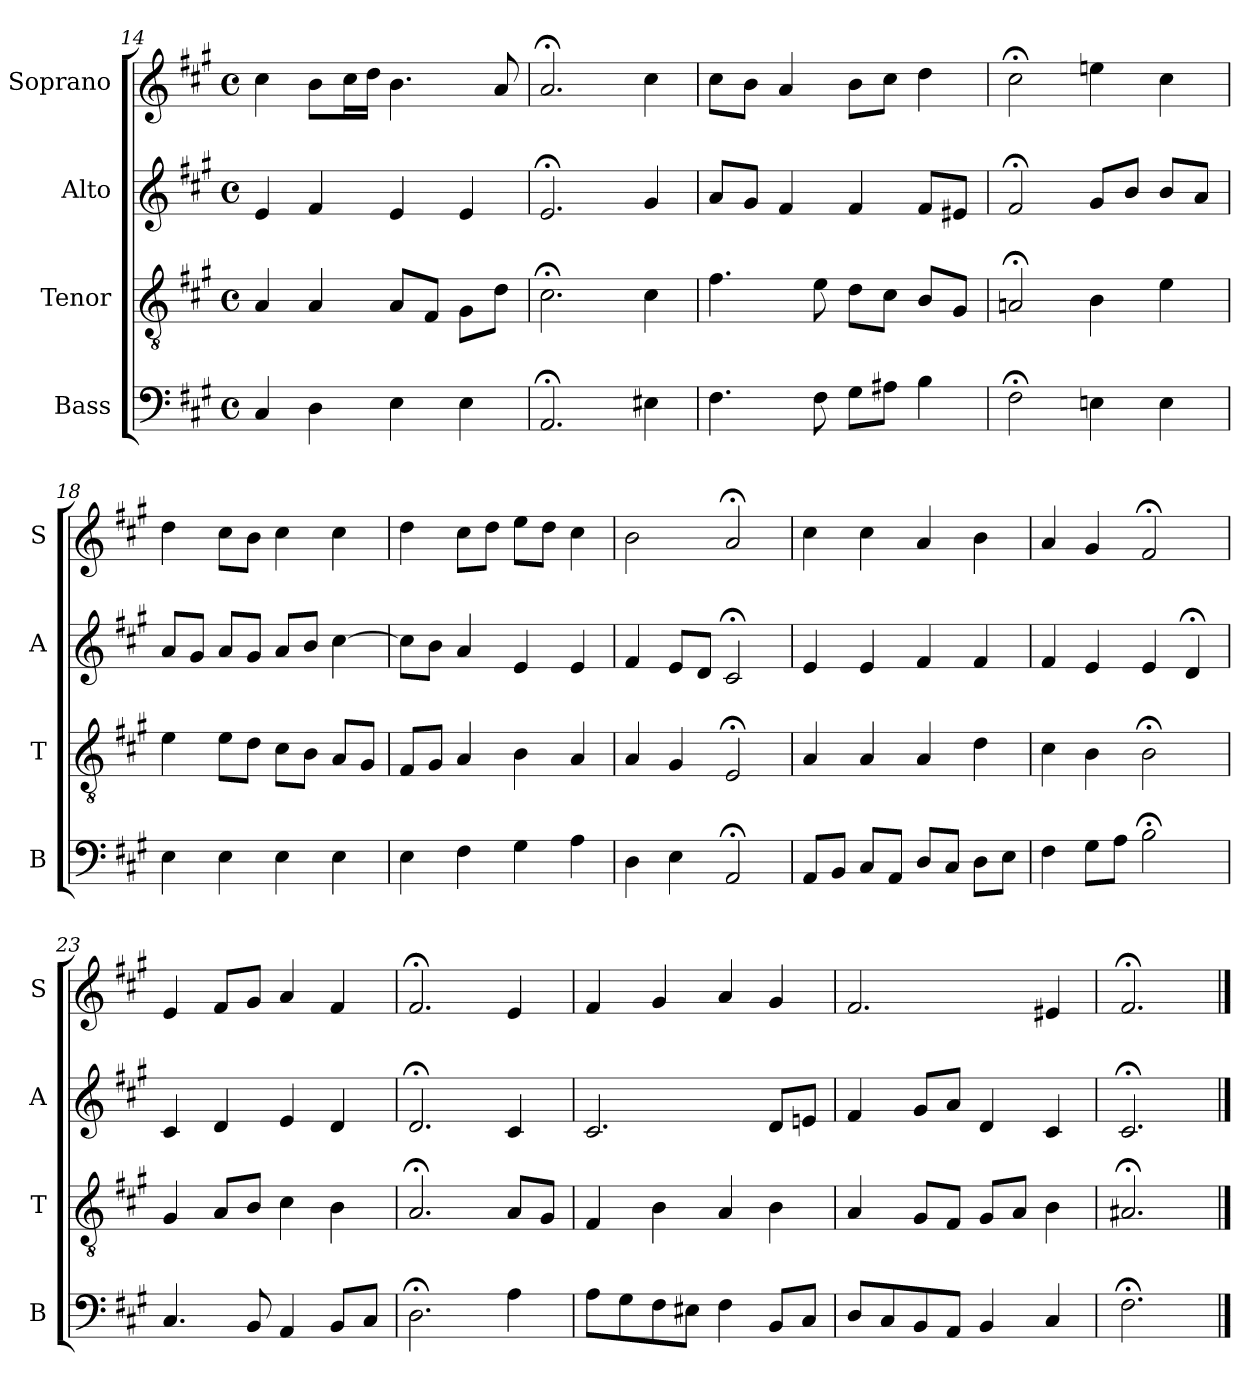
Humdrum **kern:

**kern	**kern	**kern	**kern
*part4	*part3	*part2	*part1
*staff4	*staff3	*staff2	*staff1
*I"Bass	*I"Tenor	*I"Alto	*I"Soprano
*I'B	*I'T	*I'A	*I'S
*clefF4	*clefGv2	*clefG2	*clefG2
*k[f#c#g#]	*k[f#c#g#]	*k[f#c#g#]	*k[f#c#g#]
*f#:	*f#:	*f#:	*f#:
*M4/4	*M4/4	*M4/4	*M4/4
*met(c)	*met(c)	*met(c)	*met(c)
=14	=14	=14	=14
4C#	4A	4e	4cc#
4D	4A	4f#	8bL
.	.	.	16cc#L
.	.	.	16ddJJ
4E	8AL	4e	4.b
.	8F#J	.	.
4E	8G#L	4e	.
.	8dJ	.	8a
=15	=15	=15	=15
2.AA;<	2.c#;<	2.e;<	2.a;<
4E#X	4c#	4g#	4cc#
=16	=16	=16	=16
4.F#	4.f#	8aL	8cc#L
.	.	8g#J	8bJ
.	.	4f#	4a
8F#	8e	.	.
8G#L	8dL	4f#	8bL
8A#XJ	8c#J	.	8cc#J
4B	8BL	8f#L	4dd
.	8G#J	8e#XJ	.
=17	=17	=17	=17
2F#;<	2An;<	2f#;<	2cc#;<
4En	4B	8g#L	4een
.	.	8bJ	.
4E	4e	8bL	4cc#
.	.	8aJ	.
=18	=18	=18	=18
4E	4e	8aL	4dd
.	.	8g#J	.
4E	8eL	8aL	8cc#L
.	8dJ	8g#J	8bJ
4E	8c#L	8aL	4cc#
.	8BJ	8bJ	.
4E	8AL	[4cc#	4cc#
.	8G#J	.	.
=19	=19	=19	=19
4E	8F#L	8cc#L]	4dd
.	8G#J	8bJ	.
4F#	4A	4a	8cc#L
.	.	.	8ddJ
4G#	4B	4e	8eeL
.	.	.	8ddJ
4A	4A	4e	4cc#
=20	=20	=20	=20
4D	4A	4f#	2b
4E	4G#	8eL	.
.	.	8dJ	.
2AA;<	2E;<	2c#;<	2a;<
=21	=21	=21	=21
8AAL	4A	4e	4cc#
8BBJ	.	.	.
8C#L	4A	4e	4cc#
8AAJ	.	.	.
8DL	4A	4f#	4a
8C#J	.	.	.
8DL	4d	4f#	4b
8EJ	.	.	.
=22	=22	=22	=22
4F#	4c#	4f#	4a
8G#L	4B	4e	4g#
8AJ	.	.	.
2B;<	2B;<	4e	2f#;<
.	.	4d;<	.
=23	=23	=23	=23
4.C#	4G#	4c#	4e
.	8AL	4d	8f#L
8BB	8BJ	.	8g#J
4AA	4c#	4e	4a
8BBL	4B	4d	4f#
8C#J	.	.	.
=24	=24	=24	=24
2.D;<	2.A;<	2.d;<	2.f#;<
4A	8AL	4c#	4e
.	8G#J	.	.
=25	=25	=25	=25
8AL	4F#	2.c#	4f#
8G#	.	.	.
8F#	4B	.	4g#
8E#XJ	.	.	.
4F#	4A	.	4a
8BBL	4B	8dL	4g#
8C#J	.	8enJ	.
=26	=26	=26	=26
8DL	4A	4f#	2.f#
8C#	.	.	.
8BB	8G#L	8g#L	.
8AAJ	8F#J	8aJ	.
4BB	8G#L	4d	.
.	8AJ	.	.
4C#	4B	4c#	4e#X
=27	=27	=27	=27
2.F#;<	2.A#X;<	2.c#;<	2.f#;<
==	==	==	==
*-	*-	*-	*-
